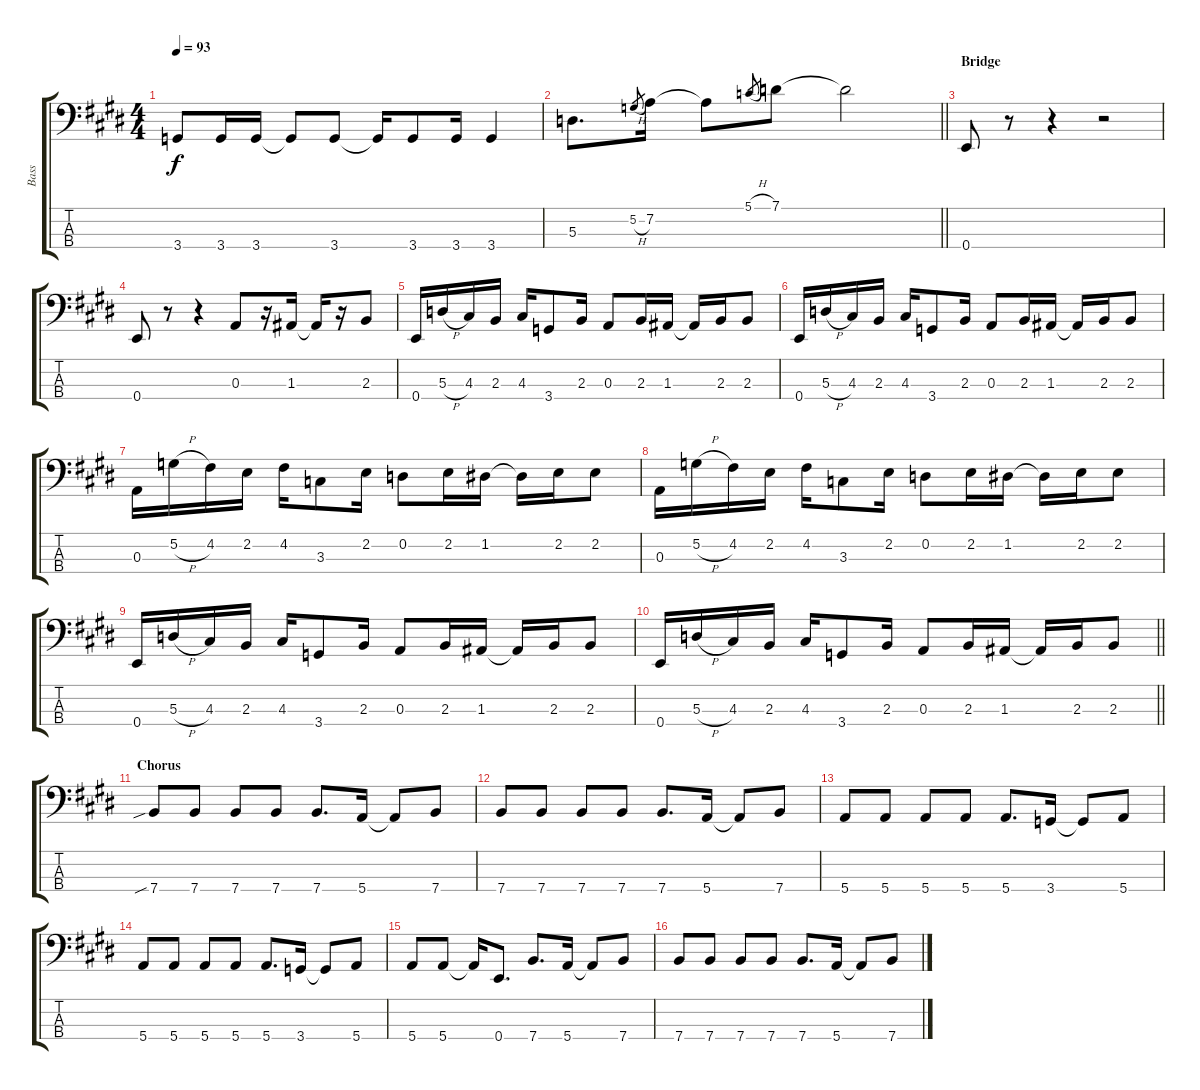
\track ("Bass" "Bass") {instrument electricbassfinger}
\staff {score tabs}
\tuning (G2 D2 A1 E1) {hide}
\ts (4 4)
\tempo 93
\clef f4
\ks e
3.4.8{dy f} 3.4.16 3.4.16 3.4{t}.8 3.4.8 3.4{t}.16 3.4.8 3.4.16 3.4.4 |
\barLineRight lightlight
5.3.8{d} 5.2{h}.8{gr} 7.2.16 7.2{t}.8 5.1{h}.8{gr} 7.1.8 7.1{t}.2 |
\section ("" "Bridge")
0.4.8 r.8 r.4 r.2 |
0.4.8 r.8 r.4 0.3.8 r.16 1.3.16 1.3{t}.16 r.16 2.3.8 |
0.4.16 5.3{h}.16 4.3.16 2.3.16 4.3.16 3.4.8 2.3.16 0.3.8 2.3.16 1.3.16 1.3{t}.16 2.3.16 2.3.8 |
0.4.16 5.3{h}.16 4.3.16 2.3.16 4.3.16 3.4.8 2.3.16 0.3.8 2.3.16 1.3.16 1.3{t}.16 2.3.16 2.3.8 |
0.3.16 5.2{h}.16 4.2.16 2.2.16 4.2.16 3.3.8 2.2.16 0.2.8 2.2.16 1.2.16 1.2{t}.16 2.2.16 2.2.8 |
0.3.16 5.2{h}.16 4.2.16 2.2.16 4.2.16 3.3.8 2.2.16 0.2.8 2.2.16 1.2.16 1.2{t}.16 2.2.16 2.2.8 |
0.4.16 5.3{h}.16 4.3.16 2.3.16 4.3.16 3.4.8 2.3.16 0.3.8 2.3.16 1.3.16 1.3{t}.16 2.3.16 2.3.8 |
\barLineRight lightlight
0.4.16 5.3{h}.16 4.3.16 2.3.16 4.3.16 3.4.8 2.3.16 0.3.8 2.3.16 1.3.16 1.3{t}.16 2.3.16 2.3.8 |
\section ("" "Chorus")
7.4{sib}.8 7.4.8 7.4.8 7.4.8 7.4.8{d} 5.4.16 5.4{t}.8 7.4.8 |
7.4.8 7.4.8 7.4.8 7.4.8 7.4.8{d} 5.4.16 5.4{t}.8 7.4.8 |
5.4.8 5.4.8 5.4.8 5.4.8 5.4.8{d} 3.4.16 3.4{t}.8 5.4.8 |
5.4.8 5.4.8 5.4.8 5.4.8 5.4.8{d} 3.4.16 3.4{t}.8 5.4.8 |
5.4.8 5.4.8 5.4{t}.16 0.4.8{d} 7.4.8{d} 5.4.16 5.4{t}.8 7.4.8 |
7.4.8 7.4.8 7.4.8 7.4.8 7.4.8{d} 5.4.16 5.4{t}.8 7.4.8
